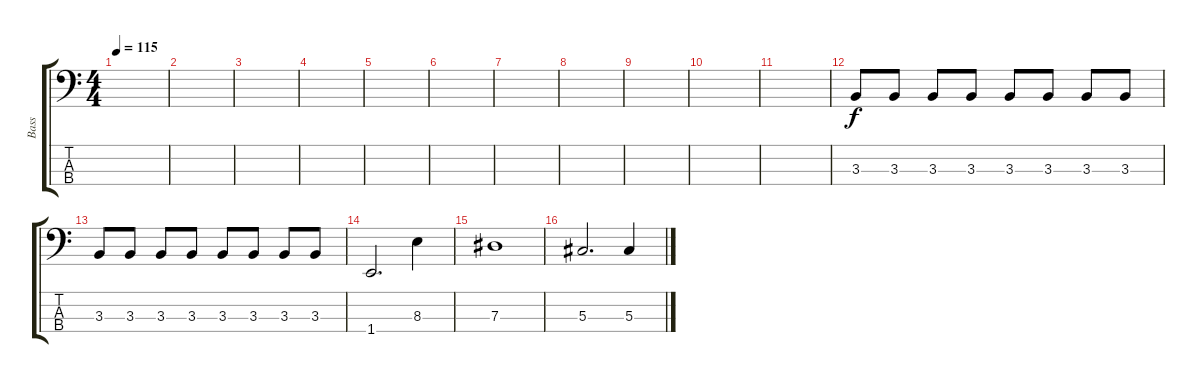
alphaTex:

\track ("Bass" "Bass") {instrument electricbassfinger}
\staff {score tabs}
\tuning (Gb2 Db2 Ab1 Eb1) {hide}
\ts (4 4)
\tempo 115
\clef f4
\ks c
|
|
|
|
|
|
|
|
|
|
|
3.3.8 3.3.8 3.3.8 3.3.8 3.3.8 3.3.8 3.3.8 3.3.8 |
3.3.8 3.3.8 3.3.8 3.3.8 3.3.8 3.3.8 3.3.8 3.3.8 |
1.4.2{d} 8.3.4 |
7.3.1 |
5.3.2{d} 5.3.4
